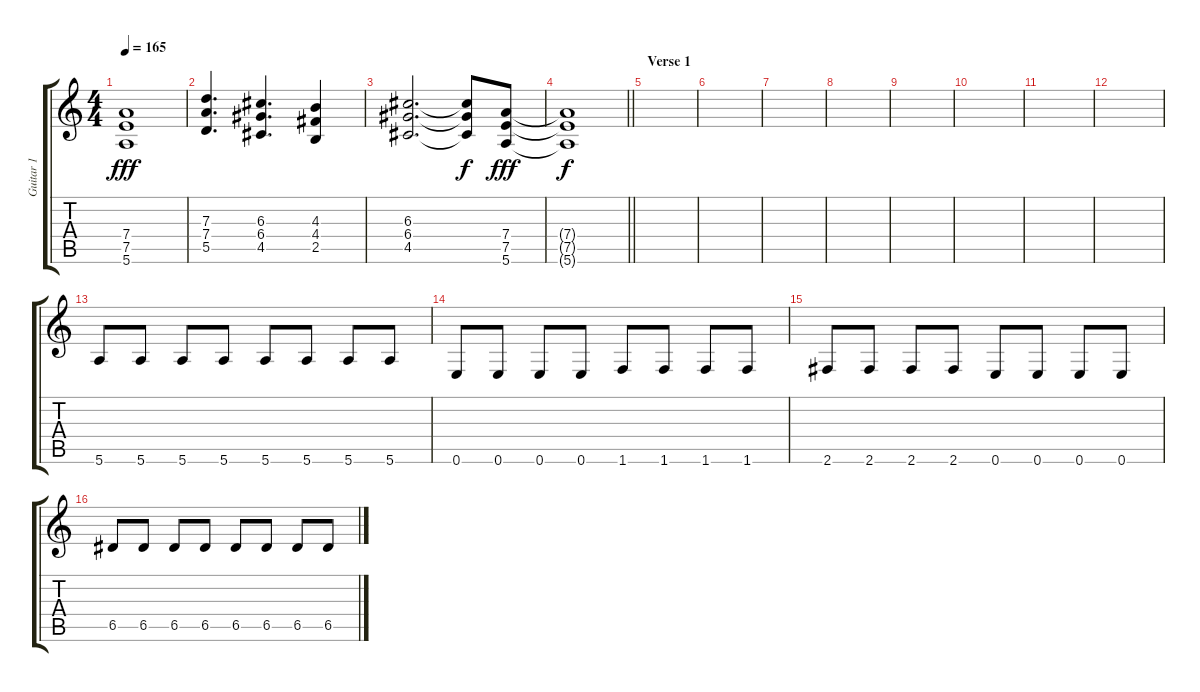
\track ("Guitar 1" "Guitar 1") {instrument overdrivenguitar}
\staff {score tabs}
\tuning (E4 B3 G3 D3 A2 E2) {hide}
\ts (4 4)
\tempo 165
\clef g2
\ks c
(7.4 7.5 5.6).1{dy fff} |
(7.3 7.4 5.5).4{d} (6.3 6.4 4.5).4{d} (4.3 4.4 2.5).4 |
(6.3 6.4 4.5).2{d} (6.3{t} 6.4{t} 4.5{t}).8{dy f} (7.4 7.5 5.6).8{dy fff} |
\barLineRight lightlight
(7.4{t} 7.5{t} 5.6{t}).1{dy f} |
\section ("" "Verse 1")
|
|
|
|
|
|
|
|
5.6.8 5.6.8 5.6.8 5.6.8 5.6.8 5.6.8 5.6.8 5.6.8 |
0.6.8 0.6.8 0.6.8 0.6.8 1.6.8 1.6.8 1.6.8 1.6.8 |
2.6.8 2.6.8 2.6.8 2.6.8 0.6.8 0.6.8 0.6.8 0.6.8 |
6.5.8 6.5.8 6.5.8 6.5.8 6.5.8 6.5.8 6.5.8 6.5.8
